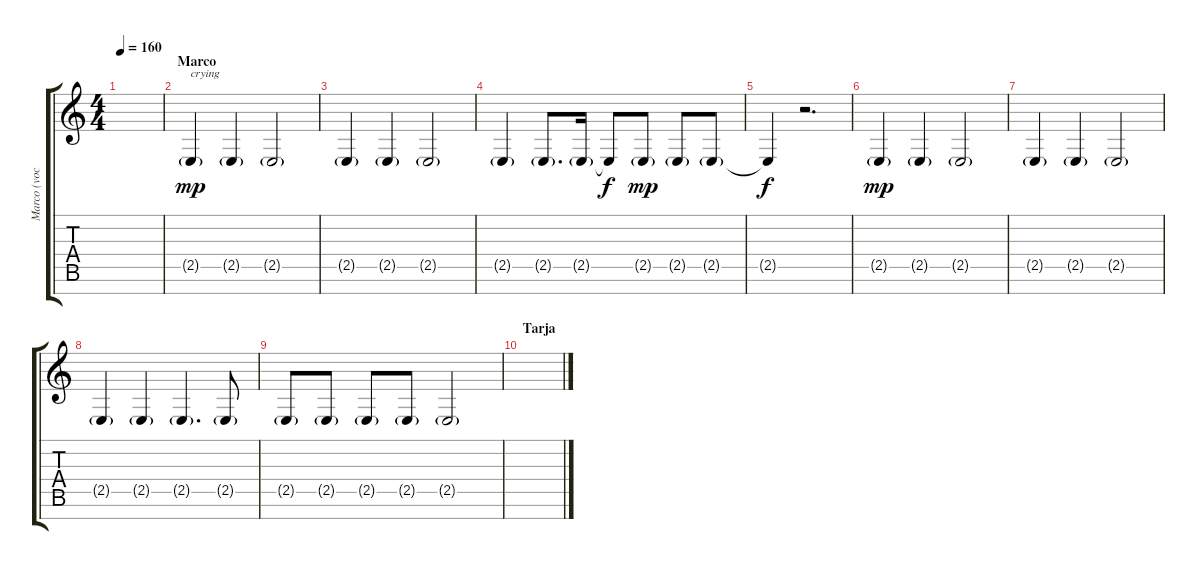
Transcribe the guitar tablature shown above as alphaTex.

\track ("Marco (vocals)" "Marco (voc") {instrument lead6voice}
\staff {score tabs}
\tuning (B4 E4 B3 G3 D3 A2 C2) {hide}
\ts (4 4)
\tempo 160
\clef g2
\ks c
|
\section ("" "Marco")
2.5{g}.4{txt "crying" dy mp} 2.5{g}.4 2.5{g}.2 |
2.5{g}.4 2.5{g}.4 2.5{g}.2 |
2.5{g}.4 2.5{g}.8{d} 2.5{g}.16 2.5{t}.8{dy f} 2.5{g}.8{dy mp} 2.5{g}.8 2.5{g}.8 |
2.5{t}.4{dy f} r.2{d} |
2.5{g}.4{dy mp} 2.5{g}.4 2.5{g}.2 |
2.5{g}.4 2.5{g}.4 2.5{g}.2 |
2.5{g}.4 2.5{g}.4 2.5{g}.4{d} 2.5{g}.8 |
2.5{g}.8 2.5{g}.8 2.5{g}.8 2.5{g}.8 2.5{g}.2 |
\section ("" "Tarja")
